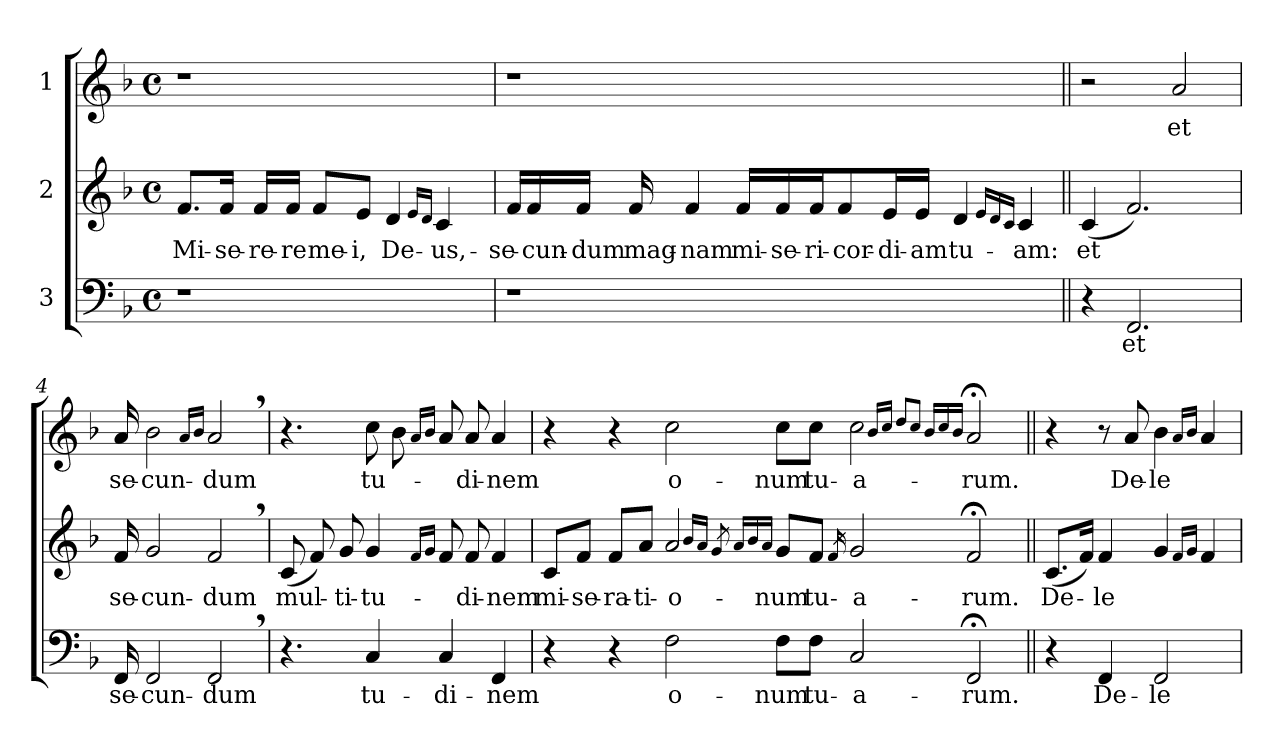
**kern	**text	**kern	**text	**kern	**text
*part3	*part3	*part2	*part2	*part1	*part1
*staff3	*staff3	*staff2	*staff2	*staff1	*staff1
*I"3	*	*I"2	*	*I"1	*
*clefF4	*	*clefG2	*	*clefG2	*
*k[b-]	*	*k[b-]	*	*k[b-]	*
*F:	*	*F:	*	*F:	*
*M4/4	*	*M4/4	*	*M4/4	*
*met(c)	*	*met(c)	*	*met(c)	*
=1	=1	=1	=1	=1	=1
!	!	!	!LO:LY:b	!	!
1r	.	8.f/L	Mi-	1r	.
!	!	!	!LO:LY:b	!	!
.	.	16f/Jk	-se-	.	.
!	!	!	!LO:LY:b	!	!
.	.	16f/LL	-re-	.	.
!	!	!	!LO:LY:b	!	!
.	.	16f/JJ	-re	.	.
!	!	!	!LO:LY:b	!	!
.	.	8f/L	me-	.	.
!	!	!	!LO:LY:b	!	!
.	.	8e/J	-i,	.	.
!	!	!	!LO:LY:b	!	!
.	.	4d/	De-	.	.
.	.	16qe/LL	.	.	.
.	.	16qd/JJ	.	.	.
!	!	!	!LO:LY:b	!	!
.	.	4c/	-us,-	.	.
8ryy	.	.	.	8ryy	.
!!LO:LB:g=z
=2	=2	=2	=2	=2	=2
!	!	!	!LO:LY:b	!	!
1r	.	16f/LL	-se-	1r	.
!	!	!	!LO:LY:b	!	!
.	.	16f/	-cun-	.	.
!	!	!	!LO:LY:b	!	!
.	.	16f/JJ	-dum	.	.
!	!	!	!LO:LY:b	!	!
.	.	16f/	mag-	.	.
!	!	!	!LO:LY:b	!	!
.	.	4f/	-nam	.	.
!	!	!	!LO:LY:b	!	!
.	.	16f/LL	mi-	.	.
!	!	!	!LO:LY:b	!	!
.	.	16f/	-se-	.	.
!	!	!	!LO:LY:b	!	!
.	.	16f/J	-ri-	.	.
!	!	!	!LO:LY:b	!	!
.	.	8f/	-cor-	.	.
!	!	!	!LO:LY:b	!	!
.	.	16e/L	-di-	.	.
!	!	!	!LO:LY:b	!	!
.	.	16e/JJ	-am	.	.
!	!	!	!LO:LY:b	!	!
.	.	4d/	tu-	.	.
4..ryy	.	.	.	4..ryy	.
.	.	16qe/LL	.	.	.
.	.	16qd/	.	.	.
.	.	16qc/JJ	.	.	.
!	!	!	!LO:LY:b	!	!
.	.	4c/	-am:	.	.
!!LO:LB:g=z
=3||	=3||	=3||	=3||	=3||	=3||
!	!	!	!LO:LY:b	!	!
4r	.	(<4c/	et	2r	.
!	!LO:LY:b	!	!	!	!
2.FF/	et	2.f/)	.	.	.
!	!	!	!	!	!LO:LY:b
.	.	.	.	2a/	et
=4	=4	=4	=4	=4	=4
!	!LO:LY:b	!	!LO:LY:b	!	!LO:LY:b
16FF/	se-	16f/	se-	16a/	se-
!	!LO:LY:b	!	!LO:LY:b	!	!LO:LY:b
2FF/	-cun-	2g/	-cun-	2b-\	-cun-
.	.	.	.	16qa/LL	.
.	.	.	.	16qb-/JJ	.
!	!LO:LY:b	!	!LO:LY:b	!	!LO:LY:b
2FF,>/	-dum	2f,>/	-dum	2a,>/	-dum
=5	=5	=5	=5	=5	=5
!	!	!	!LO:LY:b	!	!
4.r	.	(<8c/	mul-	4.r	.
.	.	8f/)	.	.	.
!	!	!	!LO:LY:b	!	!
.	.	8g/	-ti-	.	.
!	!LO:LY:b	!	!LO:LY:b	!	!LO:LY:b
4C/	tu-	4g/	-tu-	8cc\	tu-
.	.	.	.	8b-\	.
.	.	16qf/LL	.	16qa/LL	.
.	.	16qg/JJ	.	16qb-/JJ	.
!	!LO:LY:b	!	!	!	!
4C/	-di-	8f/	.	8a/	.
!	!	!	!LO:LY:b	!	!LO:LY:b
.	.	8f/	-di-	8a/	-di-
!	!LO:LY:b	!	!LO:LY:b	!	!LO:LY:b
4FF/	-nem	4f/	-nem	4a/	-nem
!!LO:LB:g=z
=6	=6	=6	=6	=6	=6
!	!	!	!LO:LY:b	!	!
4r	.	8c/L	mi-	4r	.
!	!	!	!LO:LY:b	!	!
.	.	8f/J	-se-	.	.
!	!	!	!LO:LY:b	!	!
4r	.	8f/L	-ra-	4r	.
!	!	!	!LO:LY:b	!	!
.	.	8a/J	-ti-	.	.
!	!LO:LY:b	!	!LO:LY:b	!	!LO:LY:b
2F\	o-	2a/	-o-	2cc\	o-
.	.	16qb-/LL	.	.	.
.	.	16qa/JJ	.	.	.
.	.	8qg/	.	.	.
.	.	16qa/LL	.	.	.
.	.	16qb-/	.	.	.
.	.	16qa/JJ	.	.	.
!	!LO:LY:b	!	!LO:LY:b	!	!LO:LY:b
8F\L	-num	8g/L	-num	8cc\L	-num
!	!LO:LY:b	!	!LO:LY:b	!	!LO:LY:b
8F\J	tu-	8f/J	tu-	8cc\J	tu-
.	.	16qf/	.	.	.
!	!LO:LY:b	!	!LO:LY:b	!	!LO:LY:b
2C/	-a-	2g/	-a-	2cc\	-a-
.	.	.	.	16qb-/LL	.
.	.	.	.	16qcc/JJ	.
.	.	.	.	8qdd/L	.
.	.	.	.	8qcc/J	.
.	.	.	.	16qb-/LL	.
.	.	.	.	16qcc/	.
.	.	.	.	16qb-/JJ	.
!	!LO:LY:b	!	!LO:LY:b	!	!LO:LY:b
2FF;</	-rum.	2f;</	-rum.	2a;</	-rum.
=7||	=7||	=7||	=7||	=7||	=7||
!	!	!	!LO:LY:b	!	!
4r	.	(<8.c/L	De-	4r	.
.	.	16f/Jk)	.	.	.
!	!LO:LY:b	!	!LO:LY:b	!	!
4FF/	De-	4f/	-le	8r	.
!	!	!	!	!	!LO:LY:b
.	.	.	.	8a/	De-
!	!LO:LY:b	!	!	!	!LO:LY:b
2FF/	-le	4g/	.	4b-\	-le
.	.	16qf/LL	.	16qa/LL	.
.	.	16qg/JJ	.	16qb-/JJ	.
.	.	4f/	.	4a/	.
=	=	=	=	=	=
*-	*-	*-	*-	*-	*-
